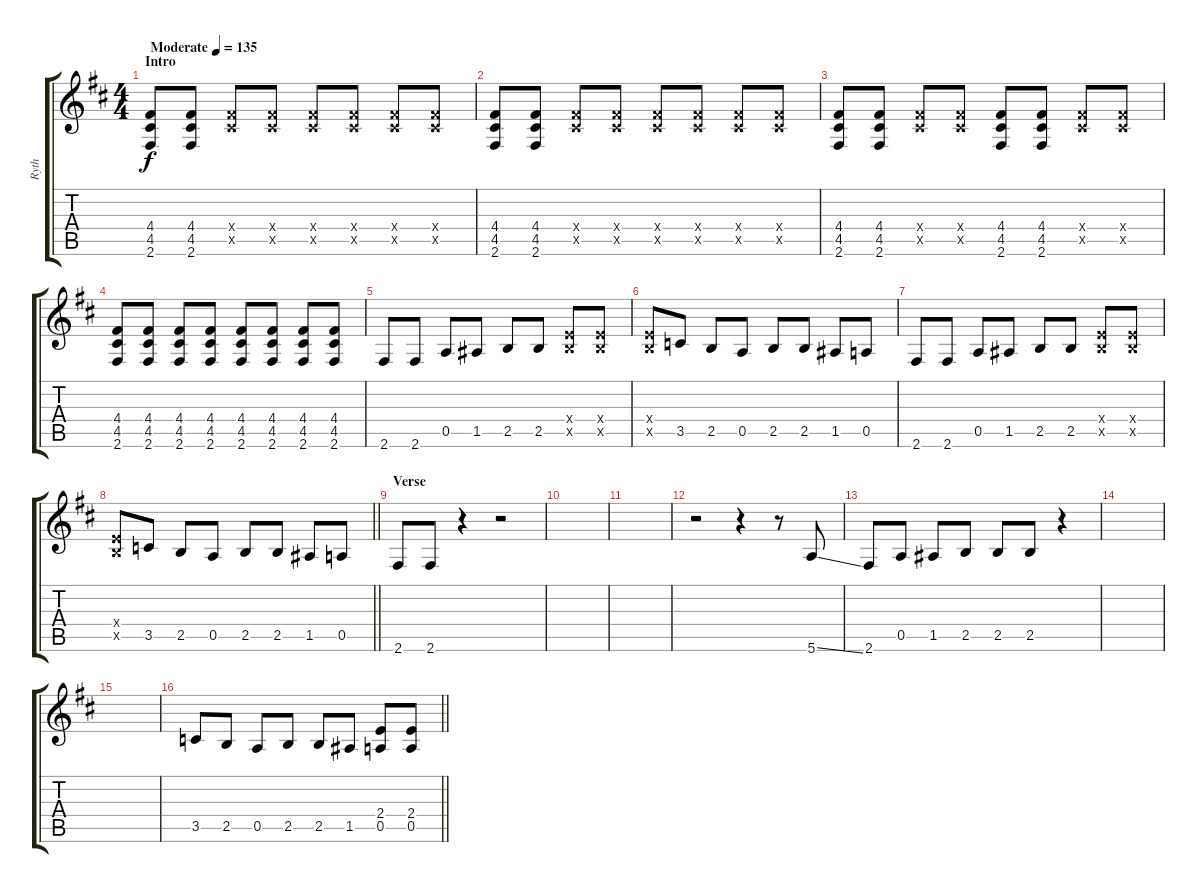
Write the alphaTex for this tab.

\track ("Ryth" "Ryth") {instrument overdrivenguitar}
\staff {score tabs}
\tuning (E4 B3 G3 D3 A2 E2) {hide}
\ts (4 4)
\section ("" "Intro")
\tempo (135 "Moderate")
\clef g2
\ks d
(4.4 4.5 2.6).8{dy f instrument overdrivenguitar} (4.4 4.5 2.6).8 (4.4{x} 4.5{x}).8 (4.4{x} 4.5{x}).8 (4.4{x} 4.5{x}).8 (4.4{x} 4.5{x}).8 (4.4{x} 4.5{x}).8 (4.4{x} 4.5{x}).8 |
(4.4 4.5 2.6).8 (4.4 4.5 2.6).8 (4.4{x} 4.5{x}).8 (4.4{x} 4.5{x}).8 (4.4{x} 4.5{x}).8 (4.4{x} 4.5{x}).8 (4.4{x} 4.5{x}).8 (4.4{x} 4.5{x}).8 |
(4.4 4.5 2.6).8 (4.4 4.5 2.6).8 (4.4{x} 4.5{x}).8 (4.4{x} 4.5{x}).8 (4.4 4.5 2.6).8 (4.4 4.5 2.6).8 (4.4{x} 4.5{x}).8 (4.4{x} 4.5{x}).8 |
(4.4 4.5 2.6).8 (4.4 4.5 2.6).8 (4.4 4.5 2.6).8 (4.4 4.5 2.6).8 (4.4 4.5 2.6).8 (4.4 4.5 2.6).8 (4.4 4.5 2.6).8 (4.4 4.5 2.6).8 |
2.6.8 2.6.8 0.5.8 1.5.8 2.5.8 2.5.8 (2.4{x} 2.5{x}).8 (2.4{x} 2.5{x}).8 |
(2.4{x} 2.5{x}).8 3.5.8 2.5.8 0.5.8 2.5.8 2.5.8 1.5.8 0.5.8 |
2.6.8 2.6.8 0.5.8 1.5.8 2.5.8 2.5.8 (2.4{x} 2.5{x}).8 (2.4{x} 2.5{x}).8 |
\barLineRight lightlight
(2.4{x} 2.5{x}).8 3.5.8 2.5.8 0.5.8 2.5.8 2.5.8 1.5.8 0.5.8 |
\section ("" "Verse")
2.6.8 2.6.8 r.4 r.2 |
|
|
r.2 r.4 r.8 5.6{ss}.8 |
2.6.8 0.5.8 1.5.8 2.5.8 2.5.8 2.5.8 r.4 |
|
|
\barLineRight lightlight
3.5.8 2.5.8 0.5.8 2.5.8 2.5.8 1.5.8 (2.4 0.5).8 (2.4 0.5).8
